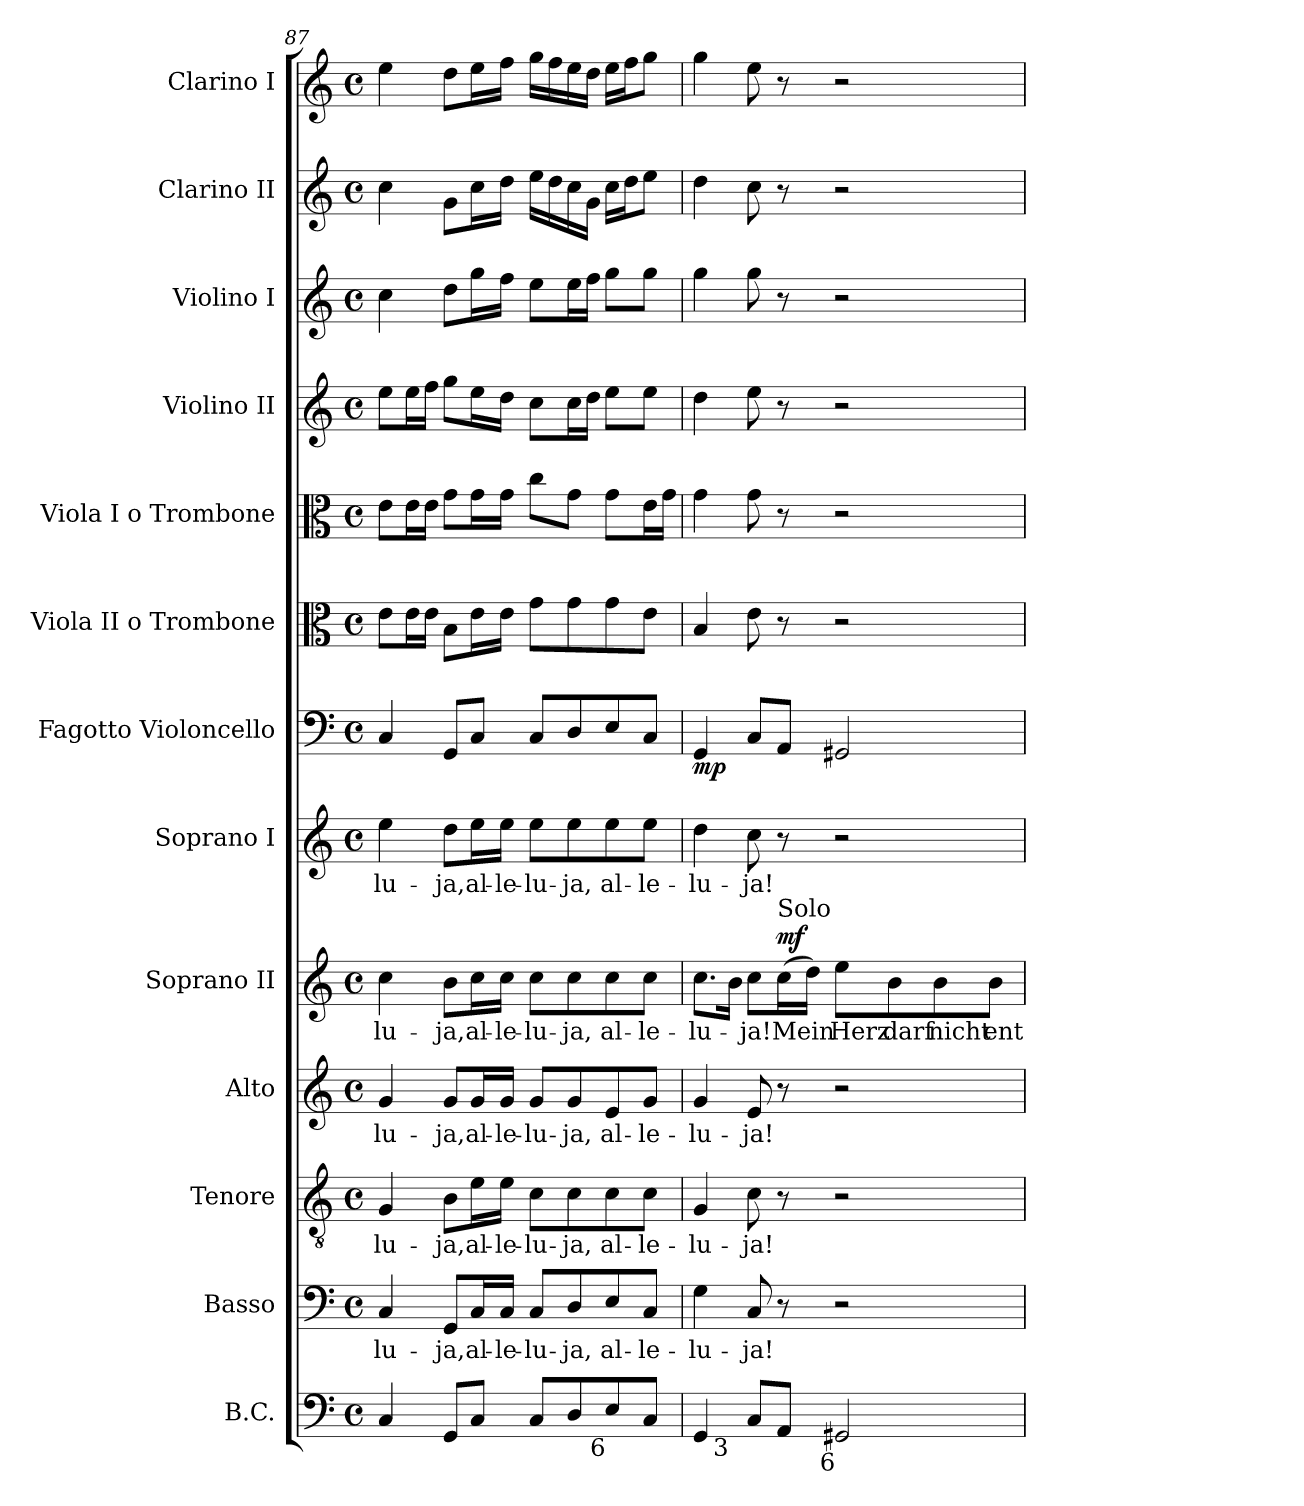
**kern	**kern	**text	**kern	**text	**kern	**text	**kern	**text	**dynam	**kern	**text	**kern	**dynam	**kern	**kern	**kern	**kern	**kern	**kern
*part13	*part12	*part12	*part11	*part11	*part10	*part10	*part9	*part9	*part9	*part8	*part8	*part7	*part7	*part6	*part5	*part4	*part3	*part2	*part1
*staff13	*staff12	*staff12	*staff11	*staff11	*staff10	*staff10	*staff9	*staff9	*staff9	*staff8	*staff8	*staff7	*staff7	*staff6	*staff5	*staff4	*staff3	*staff2	*staff1
*I"B.C.	*I"Basso	*	*I"Tenore	*	*I"Alto	*	*I"Soprano II	*	*	*I"Soprano I	*	*I"Fagotto Violoncello	*	*I"Viola II o Trombone	*I"Viola I o Trombone	*I"Violino II	*I"Violino I	*I"Clarino II	*I"Clarino I
*	*I'B.	*	*I'T.	*	*	*	*I'S.	*	*	*I'S.	*	*I'Fg.	*	*I'Vla.	*I'Vla.	*I'Vln. II	*I'Vln. I	*	*
*clefF4	*clefF4	*	*clefGv2	*	*clefG2	*	*clefG2	*	*	*clefG2	*	*clefF4	*	*clefC3	*clefC3	*clefG2	*clefG2	*clefG2	*clefG2
*	*	*	*ITrd7c12	*	*	*	*	*	*	*	*	*	*	*	*	*	*	*	*
*k[]	*k[]	*	*k[]	*	*k[]	*	*k[]	*	*	*k[]	*	*k[]	*	*k[]	*k[]	*k[]	*k[]	*k[]	*k[]
*C:	*C:	*	*C:	*	*C:	*	*C:	*	*	*C:	*	*C:	*	*C:	*C:	*C:	*C:	*C:	*C:
*M4/4	*M4/4	*	*M4/4	*	*M4/4	*	*M4/4	*	*	*M4/4	*	*M4/4	*	*M4/4	*M4/4	*M4/4	*M4/4	*M4/4	*M4/4
*met(c)	*met(c)	*	*met(c)	*	*met(c)	*	*met(c)	*	*	*met(c)	*	*met(c)	*	*met(c)	*met(c)	*met(c)	*met(c)	*met(c)	*met(c)
=87	=87	=87	=87	=87	=87	=87	=87	=87	=87	=87	=87	=87	=87	=87	=87	=87	=87	=87	=87
!	!	!LO:LY:b:color=#000000	!	!	!	!	!	!	!	!	!	!	!	!	!	!	!	!	!
!	!	!	!	!LO:LY:b:color=#000000	!	!	!	!	!	!	!	!	!	!	!	!	!	!	!
!	!	!	!	!	!	!LO:LY:b:color=#000000	!	!	!	!	!	!	!	!	!	!	!	!	!
!	!	!	!	!	!	!	!	!LO:LY:b:color=#000000	!	!	!	!	!	!	!	!	!	!	!
!	!	!	!	!	!	!	!	!	!	!	!LO:LY:b:color=#000000	!	!	!	!	!	!	!	!
4Ci/	4Ci/	-lu-	4GGi/	-lu-	4gi/	-lu-	4cci\	-lu-	.	4eei\	-lu-	4Ci/	.	8ei\L	8ei\L	8eei\L	4cci\	4cci\	4eei\
.	.	.	.	.	.	.	.	.	.	.	.	.	.	16ei\L	16ei\L	16eei\L	.	.	.
.	.	.	.	.	.	.	.	.	.	.	.	.	.	16ei\JJ	16ei\JJ	16ffi\JJ	.	.	.
!	!	!LO:LY:b:color=#000000	!	!	!	!	!	!	!	!	!	!	!	!	!	!	!	!	!
!	!	!	!	!LO:LY:b:color=#000000	!	!	!	!	!	!	!	!	!	!	!	!	!	!	!
!	!	!	!	!	!	!LO:LY:b:color=#000000	!	!	!	!	!	!	!	!	!	!	!	!	!
!	!	!	!	!	!	!	!	!LO:LY:b:color=#000000	!	!	!	!	!	!	!	!	!	!	!
!	!	!	!	!	!	!	!	!	!	!	!LO:LY:b:color=#000000	!	!	!	!	!	!	!	!
8GGi/L	8GGi/L	-ja,	8BBi\L	-ja,	8gi/L	-ja,	8bi\L	-ja,	.	8ddi\L	-ja,	8GGi/L	.	8Bi\L	8gi\L	8ggi\L	8ddi\L	8gi\L	8ddi\L
!	!	!LO:LY:b:color=#000000	!	!	!	!	!	!	!	!	!	!	!	!	!	!	!	!	!
!	!	!	!	!LO:LY:b:color=#000000	!	!	!	!	!	!	!	!	!	!	!	!	!	!	!
!	!	!	!	!	!	!LO:LY:b:color=#000000	!	!	!	!	!	!	!	!	!	!	!	!	!
!	!	!	!	!	!	!	!	!LO:LY:b:color=#000000	!	!	!	!	!	!	!	!	!	!	!
!	!	!	!	!	!	!	!	!	!	!	!LO:LY:b:color=#000000	!	!	!	!	!	!	!	!
8Ci/J	16Ci/L	al-	16Ei\L	al-	16gi/L	al-	16cci\L	al-	.	16eei\L	al-	8Ci/J	.	16ei\L	16gi\L	16eei\L	16ggi\L	16cci\L	16eei\L
!	!	!LO:LY:b:color=#000000	!	!	!	!	!	!	!	!	!	!	!	!	!	!	!	!	!
!	!	!	!	!LO:LY:b:color=#000000	!	!	!	!	!	!	!	!	!	!	!	!	!	!	!
!	!	!	!	!	!	!LO:LY:b:color=#000000	!	!	!	!	!	!	!	!	!	!	!	!	!
!	!	!	!	!	!	!	!	!LO:LY:b:color=#000000	!	!	!	!	!	!	!	!	!	!	!
!	!	!	!	!	!	!	!	!	!	!	!LO:LY:b:color=#000000	!	!	!	!	!	!	!	!
.	16Ci/JJ	-le-	16Ei\JJ	-le-	16gi/JJ	-le-	16cci\JJ	-le-	.	16eei\JJ	-le-	.	.	16ei\JJ	16gi\JJ	16ddi\JJ	16ffi\JJ	16ddi\JJ	16ffi\JJ
!	!	!LO:LY:b:color=#000000	!	!	!	!	!	!	!	!	!	!	!	!	!	!	!	!	!
!	!	!	!	!LO:LY:b:color=#000000	!	!	!	!	!	!	!	!	!	!	!	!	!	!	!
!	!	!	!	!	!	!LO:LY:b:color=#000000	!	!	!	!	!	!	!	!	!	!	!	!	!
!	!	!	!	!	!	!	!	!LO:LY:b:color=#000000	!	!	!	!	!	!	!	!	!	!	!
!	!	!	!	!	!	!	!	!	!	!	!LO:LY:b:color=#000000	!	!	!	!	!	!	!	!
8Ci/L	8Ci/L	-lu-	8Ci\L	-lu-	8gi/L	-lu-	8cci\L	-lu-	.	8eei\L	-lu-	8Ci/L	.	8gi\L	8cci\L	8cci\L	8eei\L	16eei\LL	16ggi\LL
.	.	.	.	.	.	.	.	.	.	.	.	.	.	.	.	.	.	16ddi\	16ffi\
!	!	!LO:LY:b:color=#000000	!	!	!	!	!	!	!	!	!	!	!	!	!	!	!	!	!
!	!	!	!	!LO:LY:b:color=#000000	!	!	!	!	!	!	!	!	!	!	!	!	!	!	!
!	!	!	!	!	!	!LO:LY:b:color=#000000	!	!	!	!	!	!	!	!	!	!	!	!	!
!	!	!	!	!	!	!	!	!LO:LY:b:color=#000000	!	!	!	!	!	!	!	!	!	!	!
!	!	!	!	!	!	!	!	!	!	!	!LO:LY:b:color=#000000	!	!	!	!	!	!	!	!
8Di/	8Di/	-ja,	8Ci\	-ja,	8gi/	-ja,	8cci\	-ja,	.	8eei\	-ja,	8Di/	.	8gi\	8gi\J	16cci\L	16eei\L	16cci\	16eei\
.	.	.	.	.	.	.	.	.	.	.	.	.	.	.	.	16ddi\JJ	16ffi\JJ	16gi\JJ	16ddi\JJ
!	!	!LO:LY:b:color=#000000	!	!	!	!	!	!	!	!	!	!	!	!	!	!	!	!	!
!	!	!	!	!LO:LY:b:color=#000000	!	!	!	!	!	!	!	!	!	!	!	!	!	!	!
!	!	!	!	!	!	!LO:LY:b:color=#000000	!	!	!	!	!	!	!	!	!	!	!	!	!
!	!	!	!	!	!	!	!	!LO:LY:b:color=#000000	!	!	!	!	!	!	!	!	!	!	!
!LO:TX:b:rj:t=6	!	!	!	!	!	!	!	!	!	!	!	!	!	!	!	!	!	!	!
!	!	!	!	!	!	!	!	!	!	!	!LO:LY:b:color=#000000	!	!	!	!	!	!	!	!
8Ei/	8Ei/	al-	8Ci\	al-	8ei/	al-	8cci\	al-	.	8eei\	al-	8Ei/	.	8gi\	8gi\L	8eei\L	8ggi\L	16cci\LL	16eei\LL
.	.	.	.	.	.	.	.	.	.	.	.	.	.	.	.	.	.	16ddi\J	16ffi\J
!	!	!LO:LY:b:color=#000000	!	!	!	!	!	!	!	!	!	!	!	!	!	!	!	!	!
!	!	!	!	!LO:LY:b:color=#000000	!	!	!	!	!	!	!	!	!	!	!	!	!	!	!
!	!	!	!	!	!	!LO:LY:b:color=#000000	!	!	!	!	!	!	!	!	!	!	!	!	!
!	!	!	!	!	!	!	!	!LO:LY:b:color=#000000	!	!	!	!	!	!	!	!	!	!	!
!	!	!	!	!	!	!	!	!	!	!	!LO:LY:b:color=#000000	!	!	!	!	!	!	!	!
8Ci/J	8Ci/J	-le-	8Ci\J	-le-	8gi/J	-le-	8cci\J	-le-	.	8eei\J	-le-	8Ci/J	.	8ei\J	16ei\L	8eei\J	8ggi\J	8eei\J	8ggi\J
.	.	.	.	.	.	.	.	.	.	.	.	.	.	.	16gi\JJ	.	.	.	.
=88	=88	=88	=88	=88	=88	=88	=88	=88	=88	=88	=88	=88	=88	=88	=88	=88	=88	=88	=88
!	!	!LO:LY:b:color=#000000	!	!	!	!	!	!	!	!	!	!	!	!	!	!	!	!	!
!	!	!	!	!LO:LY:b:color=#000000	!	!	!	!	!	!	!	!	!	!	!	!	!	!	!
!	!	!	!	!	!	!LO:LY:b:color=#000000	!	!	!	!	!	!	!	!	!	!	!	!	!
!	!	!	!	!	!	!	!	!LO:LY:b:color=#000000	!	!	!	!	!	!	!	!	!	!	!
!LO:TX:b:rj:t=4	!	!	!	!	!	!	!	!	!	!	!	!	!	!	!	!	!	!	!
!	!	!	!	!	!	!	!	!	!	!	!LO:LY:b:color=#000000	!	!	!	!	!	!	!	!
*^	*	*	*	*	*	*	*	*	*	*	*	*	*	*	*	*	*	*	*
4GGi/	8.ryy	4Gi\	-lu-	4GGi/	-lu-	4gi/	-lu-	8.cci\L	-lu-	.	4ddi\	-lu-	4GGi/	mp	4Bi/	4gi\	4ddi\	4ggi\	4ddi\	4ggi\
!	!LO:TX:b:rj:t=3	!	!	!	!	!	!	!	!	!	!	!	!	!	!	!	!	!	!	!
.	2ryy	.	.	.	.	.	.	16bi\Jk	.	.	.	.	.	.	.	.	.	.	.	.
!	!	!	!LO:LY:b:color=#000000	!	!	!	!	!	!	!	!	!	!	!	!	!	!	!	!	!
!	!	!	!	!	!LO:LY:b:color=#000000	!	!	!	!	!	!	!	!	!	!	!	!	!	!	!
!	!	!	!	!	!	!	!LO:LY:b:color=#000000	!	!	!	!	!	!	!	!	!	!	!	!	!
!	!	!	!	!	!	!	!	!	!LO:LY:b:color=#000000	!	!	!	!	!	!	!	!	!	!	!
!	!	!	!	!	!	!	!	!	!	!	!	!LO:LY:b:color=#000000	!	!	!	!	!	!	!	!
8Ci/L	.	8Ci/	-ja!	8Ci\	-ja!	8ei/	-ja!	8cci\L	-ja!	.	8cci\	-ja!	8Ci/L	.	8ei\	8gi\	8eei\	8ggi\	8cci\	8eei\
!	!	!	!	!	!	!	!	!LO:TX:a:t=Solo	!	!	!	!	!	!	!	!	!	!	!	!
!	!	!	!	!	!	!	!	!	!LO:LY:b:color=#000000	!	!	!	!	!	!	!	!	!	!	!
8AAi/J	.	8r	.	8r	.	8r	.	(16cci\L	Mein	mf	8r	.	8AAi/J	.	8r	8r	8r	8r	8r	8r
.	.	.	.	.	.	.	.	16ddi\JJ)	.	.	.	.	.	.	.	.	.	.	.	.
!LO:TX:b:rj:t=6	!	!	!	!	!	!	!	!	!	!	!	!	!	!	!	!	!	!	!	!
!	!	!	!	!	!	!	!	!	!LO:LY:b:color=#000000	!	!	!	!	!	!	!	!	!	!	!
2GG#Xi/	.	2r	.	2r	.	2r	.	8eei\L	Herz	.	2r	.	2GG#Xi/	.	2r	2r	2r	2r	2r	2r
!	!	!	!	!	!	!	!	!	!LO:LY:b:color=#000000	!	!	!	!	!	!	!	!	!	!	!
.	.	.	.	.	.	.	.	8bi\	darf	.	.	.	.	.	.	.	.	.	.	.
.	4ryy	.	.	.	.	.	.	.	.	.	.	.	.	.	.	.	.	.	.	.
!	!	!	!	!	!	!	!	!	!LO:LY:b:color=#000000	!	!	!	!	!	!	!	!	!	!	!
.	.	.	.	.	.	.	.	8bi\	nicht	.	.	.	.	.	.	.	.	.	.	.
!	!	!	!	!	!	!	!	!	!LO:LY:b:color=#000000	!	!	!	!	!	!	!	!	!	!	!
.	.	.	.	.	.	.	.	8bi\J	ent-	.	.	.	.	.	.	.	.	.	.	.
.	16ryy	.	.	.	.	.	.	.	.	.	.	.	.	.	.	.	.	.	.	.
*v	*v	*	*	*	*	*	*	*	*	*	*	*	*	*	*	*	*	*	*	*
=	=	=	=	=	=	=	=	=	=	=	=	=	=	=	=	=	=	=	=
*-	*-	*-	*-	*-	*-	*-	*-	*-	*-	*-	*-	*-	*-	*-	*-	*-	*-	*-	*-
